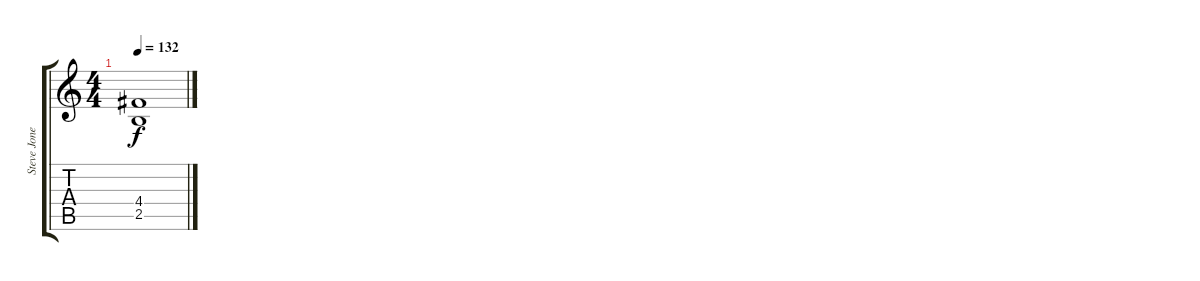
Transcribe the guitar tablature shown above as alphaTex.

\track ("Steve Jones" "Steve Jone") {instrument overdrivenguitar}
\staff {score tabs}
\tuning (E4 B3 G3 D3 A2 E2) {hide}
\ts (4 4)
\tempo 132
\clef g2
\ks c
(4.4{t} 2.5{t}).1{dy f}
